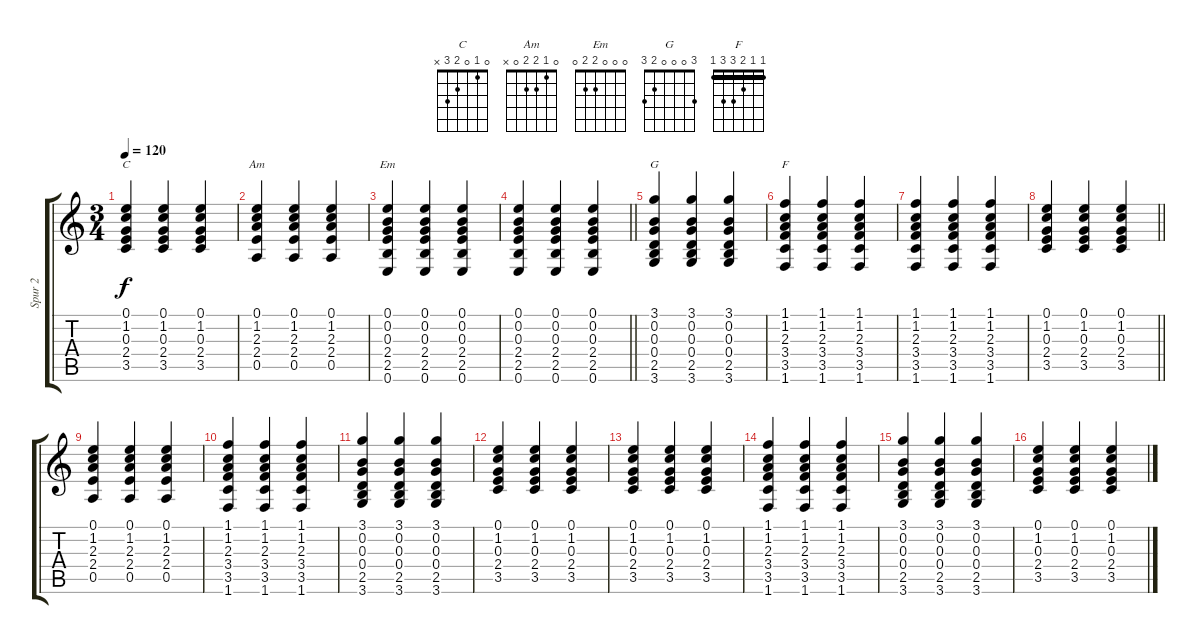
\track ("Spur 2" "Spur 2") {instrument acousticguitarsteel}
\staff {score tabs}
\tuning (E4 B3 G3 D3 A2 E2) {hide}
\chord ("C" 0 1 0 2 3 x)
\chord ("Am" 0 1 2 2 0 x)
\chord ("Em" 0 0 0 2 2 0)
\chord ("G" 3 0 0 0 2 3)
\chord ("F" 1 1 2 3 3 1) {barre 1}
\ts (3 4)
\tempo 120
\clef g2
\ks c
(0.1 1.2 0.3 2.4 3.5).4{ch "C" dy f} (0.1 1.2 0.3 2.4 3.5).4 (0.1 1.2 0.3 2.4 3.5).4 |
(0.1 1.2 2.3 2.4 0.5).4{ch "Am"} (0.1 1.2 2.3 2.4 0.5).4 (0.1 1.2 2.3 2.4 0.5).4 |
(0.1 0.2 0.3 2.4 2.5 0.6).4{ch "Em"} (0.1 0.2 0.3 2.4 2.5 0.6).4 (0.1 0.2 0.3 2.4 2.5 0.6).4 |
\barLineRight lightlight
(0.1 0.2 0.3 2.4 2.5 0.6).4 (0.1 0.2 0.3 2.4 2.5 0.6).4 (0.1 0.2 0.3 2.4 2.5 0.6).4 |
(3.1 0.2 0.3 0.4 2.5 3.6).4{ch "G"} (3.1 0.2 0.3 0.4 2.5 3.6).4 (3.1 0.2 0.3 0.4 2.5 3.6).4 |
(1.1 1.2 2.3 3.4 3.5 1.6).4{ch "F"} (1.1 1.2 2.3 3.4 3.5 1.6).4 (1.1 1.2 2.3 3.4 3.5 1.6).4 |
(1.1 1.2 2.3 3.4 3.5 1.6).4 (1.1 1.2 2.3 3.4 3.5 1.6).4 (1.1 1.2 2.3 3.4 3.5 1.6).4 |
\barLineRight lightlight
(0.1 1.2 0.3 2.4 3.5).4 (0.1 1.2 0.3 2.4 3.5).4 (0.1 1.2 0.3 2.4 3.5).4 |
(0.1 1.2 2.3 2.4 0.5).4 (0.1 1.2 2.3 2.4 0.5).4 (0.1 1.2 2.3 2.4 0.5).4 |
(1.1 1.2 2.3 3.4 3.5 1.6).4 (1.1 1.2 2.3 3.4 3.5 1.6).4 (1.1 1.2 2.3 3.4 3.5 1.6).4 |
(3.1 0.2 0.3 0.4 2.5 3.6).4 (3.1 0.2 0.3 0.4 2.5 3.6).4 (3.1 0.2 0.3 0.4 2.5 3.6).4 |
(0.1 1.2 0.3 2.4 3.5).4 (0.1 1.2 0.3 2.4 3.5).4 (0.1 1.2 0.3 2.4 3.5).4 |
(0.1 1.2 0.3 2.4 3.5).4 (0.1 1.2 0.3 2.4 3.5).4 (0.1 1.2 0.3 2.4 3.5).4 |
(1.1 1.2 2.3 3.4 3.5 1.6).4 (1.1 1.2 2.3 3.4 3.5 1.6).4 (1.1 1.2 2.3 3.4 3.5 1.6).4 |
(3.1 0.2 0.3 0.4 2.5 3.6).4 (3.1 0.2 0.3 0.4 2.5 3.6).4 (3.1 0.2 0.3 0.4 2.5 3.6).4 |
(0.1 1.2 0.3 2.4 3.5).4 (0.1 1.2 0.3 2.4 3.5).4 (0.1 1.2 0.3 2.4 3.5).4
